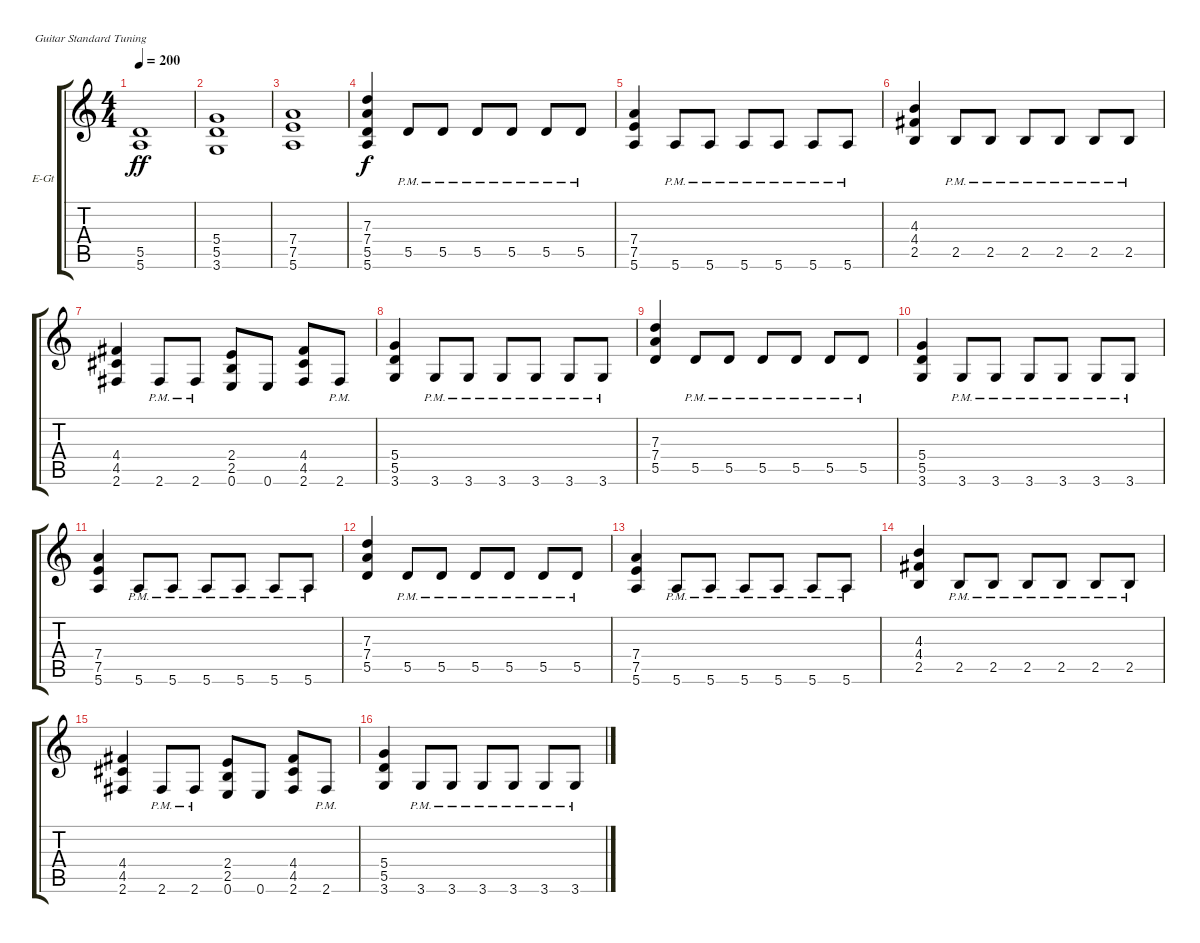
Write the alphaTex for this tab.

\bracketExtendMode groupsimilarinstruments
\firstSystemTrackNameOrientation horizontal
\otherSystemsTrackNameOrientation horizontal
\track ("Rhythme" "E-Gt") {instrument distortionguitar}
\staff {score tabs}
\tuning (E4 B3 G3 D3 A2 E2)
\ts (4 4)
\tempo 200
\clef g2
\ks c
(5.5 5.6).1{dy ff} |
(5.4 5.5 3.6).1 |
(7.4 7.5 5.6).1 |
(7.3 7.4 5.5 5.6).4{dy f} 5.5{pm}.8 5.5{pm}.8 5.5{pm}.8 5.5{pm}.8 5.5{pm}.8 5.5{pm}.8 |
(7.4 7.5 5.6).4 5.6{pm}.8 5.6{pm}.8 5.6{pm}.8 5.6{pm}.8 5.6{pm}.8 5.6{pm}.8 |
(4.3 4.4 2.5).4 2.5{pm}.8 2.5{pm}.8 2.5{pm}.8 2.5{pm}.8 2.5{pm}.8 2.5{pm}.8 |
(4.4 4.5 2.6).4 2.6{pm}.8 2.6{pm}.8 (2.4 2.5 0.6).8 0.6.8 (4.4 4.5 2.6).8 2.6{pm}.8 |
(5.4 5.5 3.6).4 3.6{pm}.8 3.6{pm}.8 3.6{pm}.8 3.6{pm}.8 3.6{pm}.8 3.6{pm}.8 |
(7.3 7.4 5.5).4 5.5{pm}.8 5.5{pm}.8 5.5{pm}.8 5.5{pm}.8 5.5{pm}.8 5.5{pm}.8 |
(5.4 5.5 3.6).4 3.6{pm}.8 3.6{pm}.8 3.6{pm}.8 3.6{pm}.8 3.6{pm}.8 3.6{pm}.8 |
(7.4 7.5 5.6).4 5.6{pm}.8 5.6{pm}.8 5.6{pm}.8 5.6{pm}.8 5.6{pm}.8 5.6{pm}.8 |
(7.3 7.4 5.5).4 5.5{pm}.8 5.5{pm}.8 5.5{pm}.8 5.5{pm}.8 5.5{pm}.8 5.5{pm}.8 |
(7.4 7.5 5.6).4 5.6{pm}.8 5.6{pm}.8 5.6{pm}.8 5.6{pm}.8 5.6{pm}.8 5.6{pm}.8 |
(4.3 4.4 2.5).4 2.5{pm}.8 2.5{pm}.8 2.5{pm}.8 2.5{pm}.8 2.5{pm}.8 2.5{pm}.8 |
(4.4 4.5 2.6).4 2.6{pm}.8 2.6{pm}.8 (2.4 2.5 0.6).8 0.6.8 (4.4 4.5 2.6).8 2.6{pm}.8 |
(5.4 5.5 3.6).4 3.6{pm}.8 3.6{pm}.8 3.6{pm}.8 3.6{pm}.8 3.6{pm}.8 3.6{pm}.8
